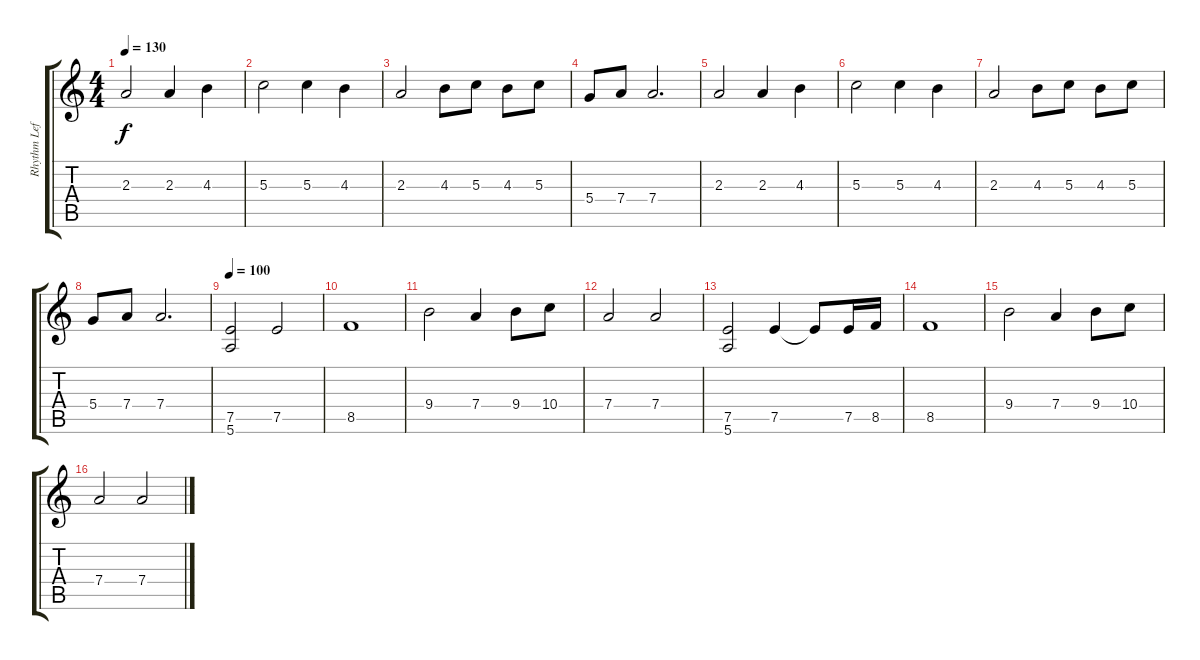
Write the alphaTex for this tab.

\track ("Rhythm Left" "Rhythm Lef") {instrument distortionguitar}
\staff {score tabs}
\tuning (E4 B3 G3 D3 A2 E2) {hide}
\ts (4 4)
\tempo 130
\clef g2
\ks c
2.3.2{dy f} 2.3.4 4.3.4 |
5.3.2 5.3.4 4.3.4 |
2.3.2 4.3.8 5.3.8 4.3.8 5.3.8 |
5.4.8 7.4.8 7.4.2{d} |
2.3.2 2.3.4 4.3.4 |
5.3.2 5.3.4 4.3.4 |
2.3.2 4.3.8 5.3.8 4.3.8 5.3.8 |
5.4.8 7.4.8 7.4.2{d} |
\tempo 100
(7.5 5.6).2 7.5.2 |
8.5.1 |
9.4.2 7.4.4 9.4.8 10.4.8 |
7.4.2 7.4.2 |
(7.5 5.6).2 7.5.4 7.5{t}.8 7.5.16 8.5.16 |
8.5.1 |
9.4.2 7.4.4 9.4.8 10.4.8 |
7.4.2 7.4.2
